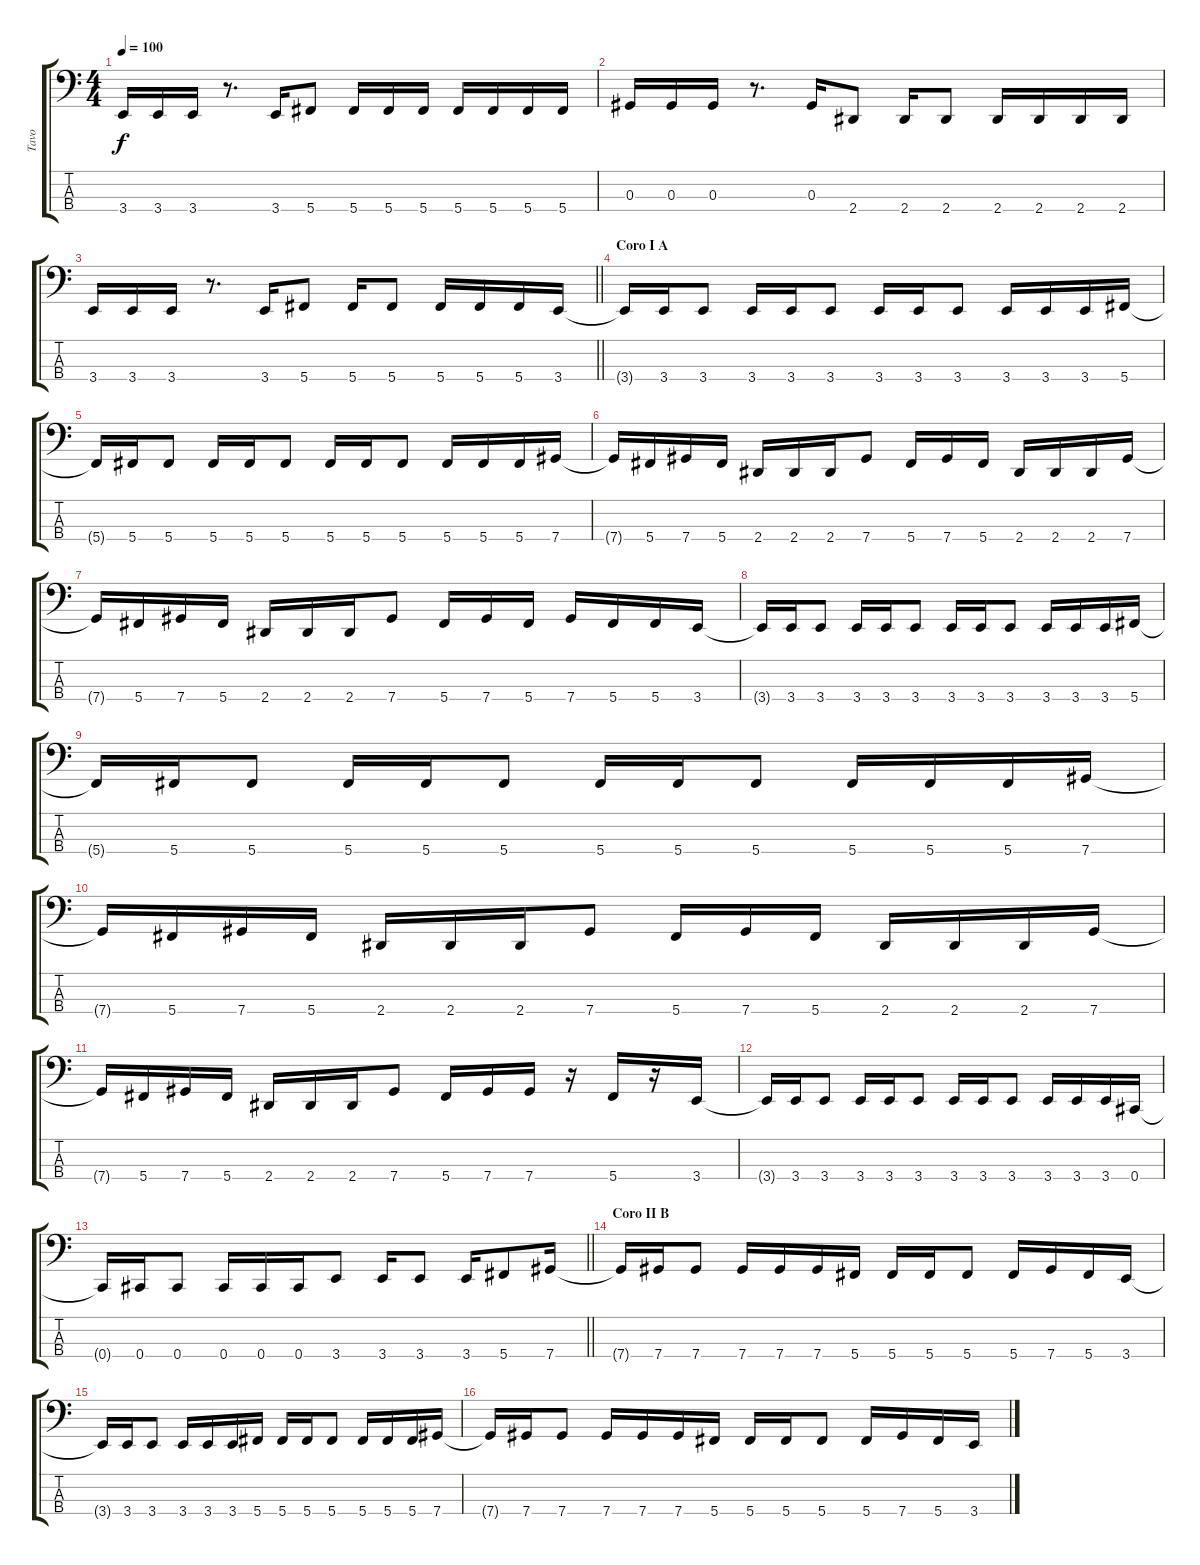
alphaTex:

\track ("Tavo" "Tavo") {instrument electricbasspick}
\staff {score tabs}
\tuning (Gb2 Db2 Ab1 Db1) {hide}
\ts (4 4)
\tempo 100
\clef f4
\ks c
3.4.16{dy f} 3.4.16 3.4.16 r.8{d} 3.4.16 5.4.8 5.4.16 5.4.16 5.4.16 5.4.16 5.4.16 5.4.16 5.4.16 |
0.3.16 0.3.16 0.3.16 r.8{d} 0.3.16 2.4.8 2.4.16 2.4.8 2.4.16 2.4.16 2.4.16 2.4.16 |
\barLineRight lightlight
3.4.16 3.4.16 3.4.16 r.8{d} 3.4.16 5.4.8 5.4.16 5.4.8 5.4.16 5.4.16 5.4.16 3.4.16 |
\section ("" "Coro I A")
3.4{t}.16 3.4.16 3.4.8 3.4.16 3.4.16 3.4.8 3.4.16 3.4.16 3.4.8 3.4.16 3.4.16 3.4.16 5.4.16 |
5.4{t}.16 5.4.16 5.4.8 5.4.16 5.4.16 5.4.8 5.4.16 5.4.16 5.4.8 5.4.16 5.4.16 5.4.16 7.4.16 |
7.4{t}.16 5.4.16 7.4.16 5.4.16 2.4.16 2.4.16 2.4.16 7.4.8 5.4.16 7.4.16 5.4.16 2.4.16 2.4.16 2.4.16 7.4.16 |
7.4{t}.16 5.4.16 7.4.16 5.4.16 2.4.16 2.4.16 2.4.16 7.4.8 5.4.16 7.4.16 5.4.16 7.4.16 5.4.16 5.4.16 3.4.16 |
3.4{t}.16 3.4.16 3.4.8 3.4.16 3.4.16 3.4.8 3.4.16 3.4.16 3.4.8 3.4.16 3.4.16 3.4.16 5.4.16 |
5.4{t}.16 5.4.16 5.4.8 5.4.16 5.4.16 5.4.8 5.4.16 5.4.16 5.4.8 5.4.16 5.4.16 5.4.16 7.4.16 |
7.4{t}.16 5.4.16 7.4.16 5.4.16 2.4.16 2.4.16 2.4.16 7.4.8 5.4.16 7.4.16 5.4.16 2.4.16 2.4.16 2.4.16 7.4.16 |
7.4{t}.16 5.4.16 7.4.16 5.4.16 2.4.16 2.4.16 2.4.16 7.4.8 5.4.16 7.4.16 7.4.16 r.16 5.4.16 r.16 3.4.16 |
3.4{t}.16 3.4.16 3.4.8 3.4.16 3.4.16 3.4.8 3.4.16 3.4.16 3.4.8 3.4.16 3.4.16 3.4.16 0.4.16 |
\barLineRight lightlight
0.4{t}.16 0.4.16 0.4.8 0.4.16 0.4.16 0.4.16 3.4.8 3.4.16 3.4.8 3.4.16 5.4.8 7.4.16 |
\section ("" "Coro II B")
7.4{t}.16 7.4.16 7.4.8 7.4.16 7.4.16 7.4.16 5.4.16 5.4.16 5.4.16 5.4.8 5.4.16 7.4.16 5.4.16 3.4.16 |
3.4{t}.16 3.4.16 3.4.8 3.4.16 3.4.16 3.4.16 5.4.16 5.4.16 5.4.16 5.4.8 5.4.16 5.4.16 5.4.16 7.4.16 |
7.4{t}.16 7.4.16 7.4.8 7.4.16 7.4.16 7.4.16 5.4.16 5.4.16 5.4.16 5.4.8 5.4.16 7.4.16 5.4.16 3.4.16
